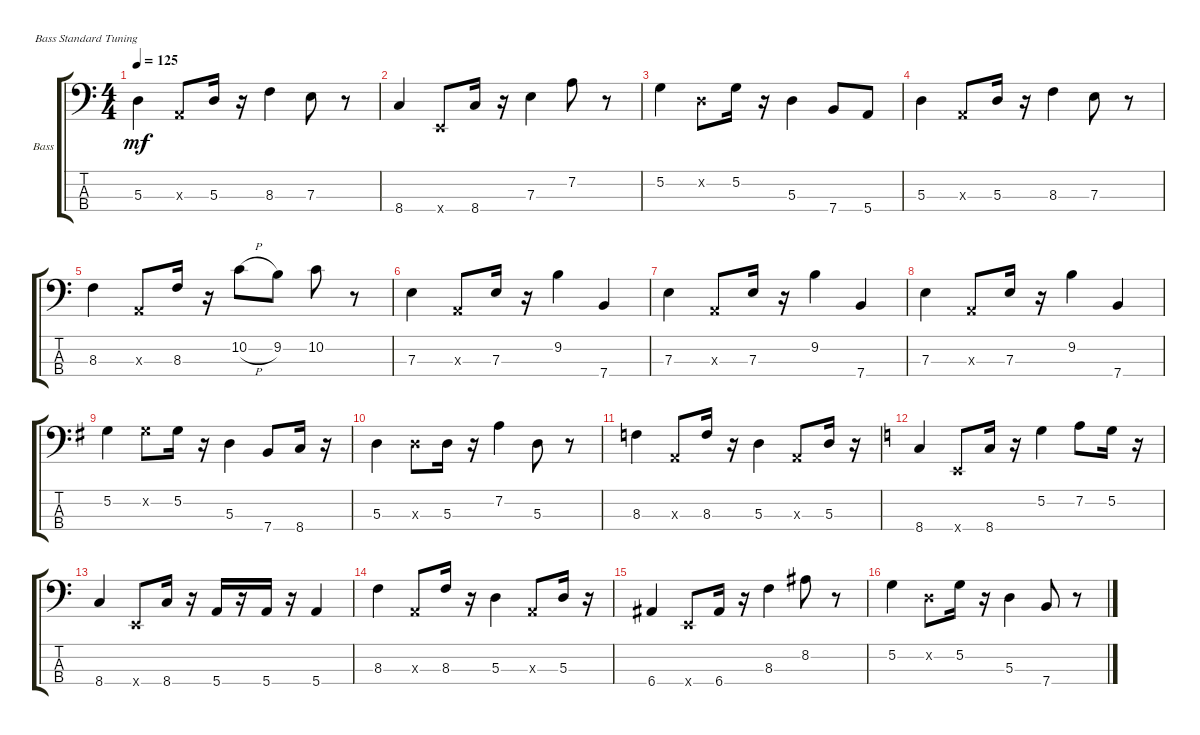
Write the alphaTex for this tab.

\defaultSystemsLayout 4
\bracketExtendMode groupsimilarinstruments
\firstSystemTrackNameOrientation horizontal
\otherSystemsTrackNameOrientation horizontal
\track ("Bass" "Bass") {instrument electricbassfinger}
\staff {score tabs}
\tuning (G2 D2 A1 E1)
\ts (4 4)
\tempo 125
\clef f4
\scale
0.333333
\ks c
5.3.4{dy mf} 0.3{x}.8 5.3.16 r.16 8.3.4 7.3.8 r.8 |
\scale
0.333333 8.4.4 0.4{x}.8 8.4.16 r.16 7.3.4 7.2.8 r.8 |
\scale
0.333333 5.2.4 0.2{x}.8 5.2.16 r.16 5.3.4 7.4.8 5.4.8 |
\scale
0.333333 5.3.4 0.3{x}.8 5.3.16 r.16 8.3.4 7.3.8 r.8 |
\scale
0.333333 8.3.4 0.3{x}.8 8.3.16 r.16 10.2{h}.8 9.2.8 10.2.8 r.8 |
\scale
0.333333 7.3.4 0.3{x}.8 7.3.16 r.16 9.2.4 7.4.4 |
\scale
0.333333 7.3.4 0.3{x}.8 7.3.16 r.16 9.2.4 7.4.4 |
\scale
0.333333 7.3.4 0.3{x}.8 7.3.16 r.16 9.2.4 7.4.4 |
\scale
0.333333
\ks g
5.2.4 5.2{x}.8 5.2.16 r.16 5.3.4 7.4.8 8.4.16 r.16 |
\scale
0.333333 5.3.4 5.3{x}.8 5.3.16 r.16 7.2.4 5.3.8 r.8 |
\scale
0.333333 8.3.4 0.3{x}.8 8.3.16 r.16 5.3.4 0.3{x}.8 5.3.16 r.16 |
\scale
0.333333
\ks c
8.4.4 0.4{x}.8 8.4.16 r.16 5.2.4 7.2.8 5.2.16 r.16 |
\scale
0.333333 8.4.4 0.4{x}.8 8.4.16 r.16 5.4.16 r.16 5.4.16 r.16 5.4.4 |
\scale
0.333333 8.3.4 0.3{x}.8 8.3.16 r.16 5.3.4 0.3{x}.8 5.3.16 r.16 |
\scale
0.333333 6.4.4 0.4{x}.8 6.4.16 r.16 8.3.4 8.2.8 r.8 |
\scale
0.333333 5.2.4 0.2{x}.8 5.2.16 r.16 5.3.4 7.4.8 r.8
